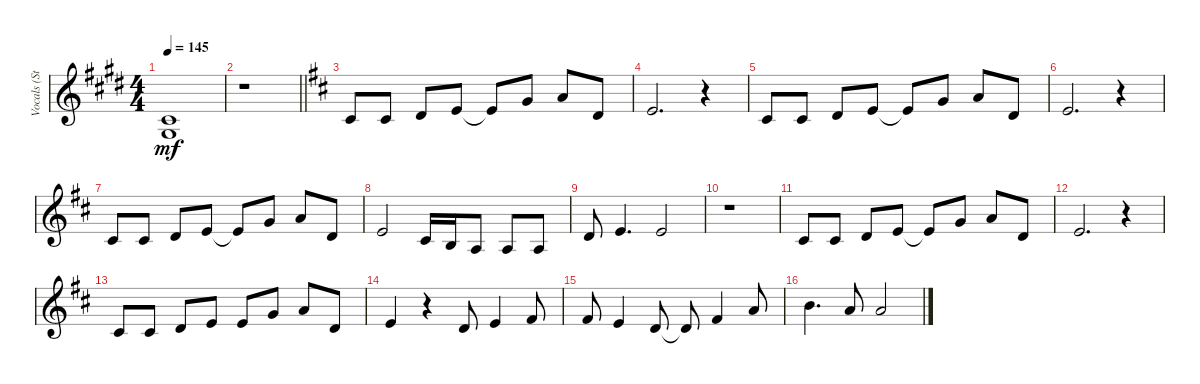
\track ("Vocals (Staff 1)" "Vocals (St") {instrument acousticgrandpiano}
\staff {score}
\tuning (E4 B3 G3 D3 A2 E2 B1) {hide}
\ts (4 4)
\tempo 145
\clef g2
\ks e
(2.2{t} 1.3{t}).1{dy mf} |
\barLineRight lightlight
r.1 |
\ks d
2.2.8 2.2.8 3.2.8 0.1.8 0.1{t}.8 3.1.8 5.1.8 3.2.8 |
0.1.2{d} r.4 |
2.2.8 2.2.8 3.2.8 0.1.8 0.1{t}.8 3.1.8 5.1.8 3.2.8 |
0.1.2{d} r.4 |
2.2.8 2.2.8 3.2.8 0.1.8 0.1{t}.8 3.1.8 5.1.8 3.2.8 |
0.1.2 2.2.16 0.2.16 2.3.8 2.3.8 2.3.8 |
3.2.8 0.1.4{d} 0.1.2 |
r.1 |
2.2.8 2.2.8 3.2.8 0.1.8 0.1{t}.8 3.1.8 5.1.8 3.2.8 |
0.1.2{d} r.4 |
2.2.8 2.2.8 3.2.8 0.1.8 0.1.8 3.1.8 5.1.8 3.2.8 |
0.1.4 r.4 3.2.8 0.1.4 2.1.8 |
2.1.8 0.1.4 3.2.8 3.2{t}.8 2.1.4 5.1.8 |
7.1.4{d} 5.1.8 5.1.2
